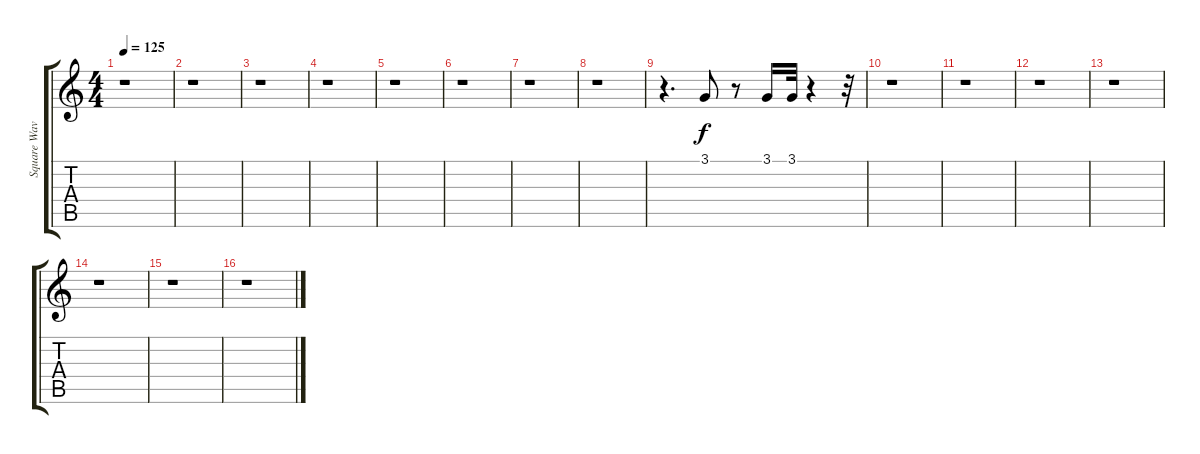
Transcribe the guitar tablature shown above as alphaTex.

\track ("Square Wav" "Square Wav") {instrument lead1square}
\staff {score tabs}
\tuning (E4 B3 G3 D3 A2 E2) {hide}
\ts (4 4)
\tempo 125
\clef g2
\ks c
r.1{dy f} |
r.1 |
r.1 |
r.1 |
r.1 |
r.1 |
r.1 |
r.1 |
r.4{d} 3.1.8 r.8 3.1.16 3.1.32 r.4 r.32 |
r.1 |
r.1 |
r.1 |
r.1 |
r.1 |
r.1 |
r.1
